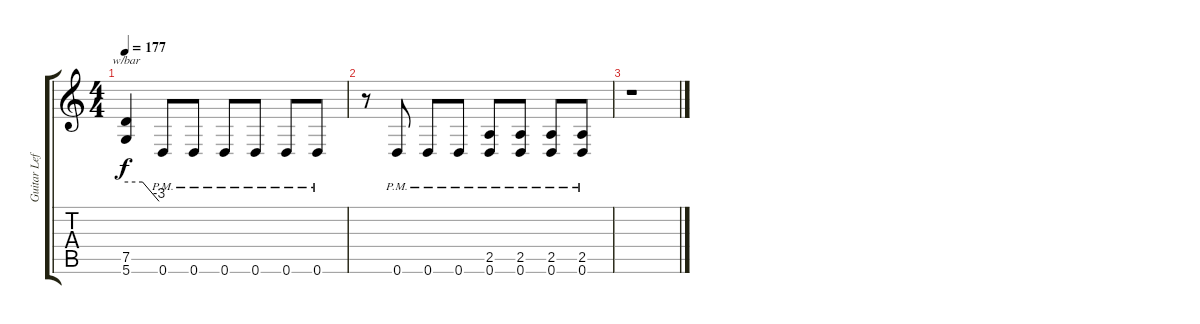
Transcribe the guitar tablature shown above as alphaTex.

\track ("Guitar Left" "Guitar Lef") {instrument distortionguitar}
\staff {score tabs}
\tuning (D4 A3 F3 C3 G2 D2) {hide}
\ts (4 4)
\tempo 177
\clef g2
\ks c
(7.5 5.6).4{tbe (custom default 0 0 30 0 60 -12) dy f} 0.6{pm}.8 0.6{pm}.8 0.6{pm}.8 0.6{pm}.8 0.6{pm}.8 0.6{pm}.8 |
r.8 0.6{pm}.8 0.6{pm}.8 0.6{pm}.8 (2.5{pm} 0.6).8 (2.5{pm} 0.6{pm}).8 (2.5{pm} 0.6{pm}).8 (2.5{pm} 0.6{pm}).8 |
r.1
